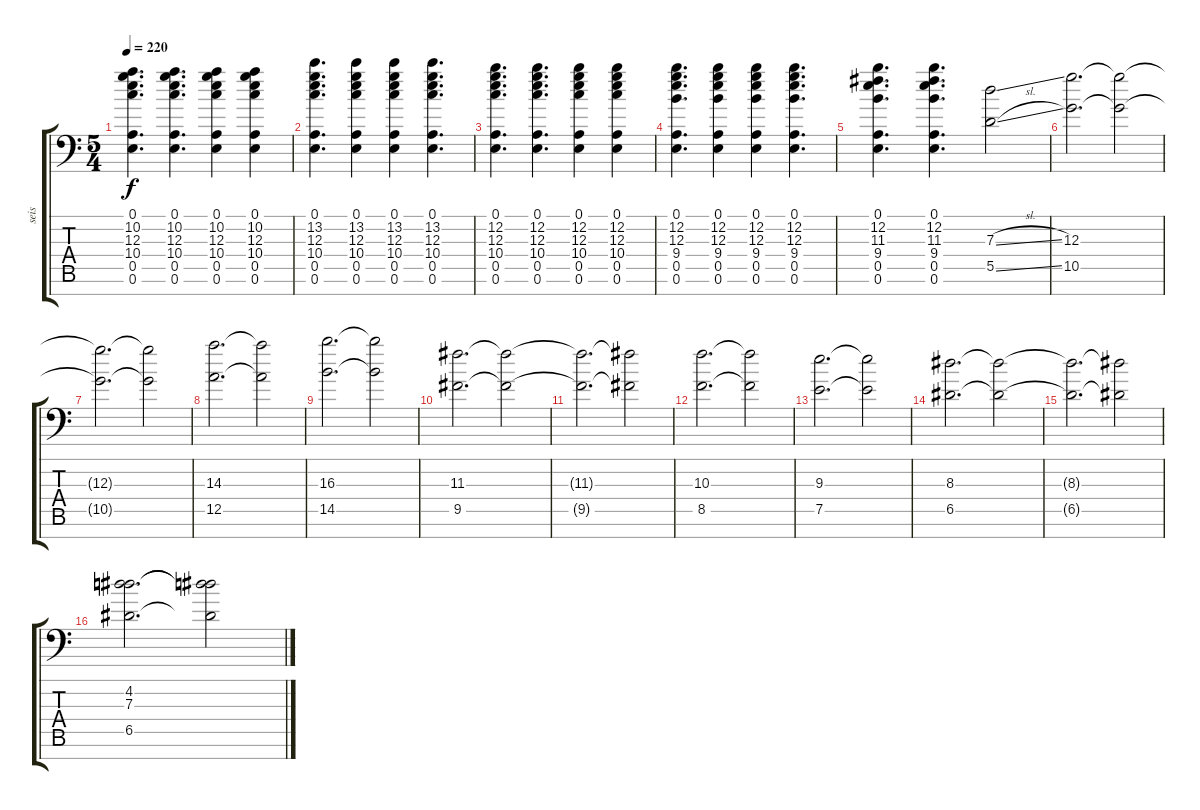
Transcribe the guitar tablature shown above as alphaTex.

\track ("seis" "seis") {instrument distortionguitar bank 255}
\staff {score tabs}
\tuning (E4 B3 G3 D3 A2 E2 A1) {hide}
\ts (5 4)
\tempo 220
\clef f4
\ks c
(0.1 10.2 12.3 10.4 0.5 0.6).4{d dy f} (0.1 10.2 12.3 10.4 0.5 0.6).4{d} (0.1 10.2 12.3 10.4 0.5 0.6).4 (0.1 10.2 12.3 10.4 0.5 0.6).4 |
(0.1 13.2 12.3 10.4 0.5 0.6).4{d} (0.1 13.2 12.3 10.4 0.5 0.6).4 (0.1 13.2 12.3 10.4 0.5 0.6).4 (0.1 13.2 12.3 10.4 0.5 0.6).4{d} |
(0.1 12.2 12.3 10.4 0.5 0.6).4{d} (0.1 12.2 12.3 10.4 0.5 0.6).4{d} (0.1 12.2 12.3 10.4 0.5 0.6).4 (0.1 12.2 12.3 10.4 0.5 0.6).4 |
(0.1 12.2 12.3 9.4 0.5 0.6).4{d} (0.1 12.2 12.3 9.4 0.5 0.6).4 (0.1 12.2 12.3 9.4 0.5 0.6).4 (0.1 12.2 12.3 9.4 0.5 0.6).4{d} |
(0.1 12.2 11.3 9.4 0.5 0.6).4{d} (0.1 12.2 11.3 9.4 0.5 0.6).4{d} (7.3{sl} 5.5{sl}).2 |
(12.3 10.5).2{d} (12.3{t} 10.5{t}).2 |
(12.3{t} 10.5{t}).2{d} (12.3{t} 10.5{t}).2 |
(14.3 12.5).2{d} (14.3{t} 12.5{t}).2 |
(16.3 14.5).2{d} (16.3{t} 14.5{t}).2 |
(11.3 9.5).2{d} (11.3{t} 9.5{t}).2 |
(11.3{t} 9.5{t}).2{d} (11.3{t} 9.5{t}).2 |
(10.3 8.5).2{d} (10.3{t} 8.5{t}).2 |
(9.3 7.5).2{d} (9.3{t} 7.5{t}).2 |
(8.3 6.5).2{d} (8.3{t} 6.5{t}).2 |
(8.3{t} 6.5{t}).2{d} (8.3{t} 6.5{t}).2 |
(4.2 7.3 6.5).2{d} (4.2{t} 7.3{t} 6.5{t}).2
